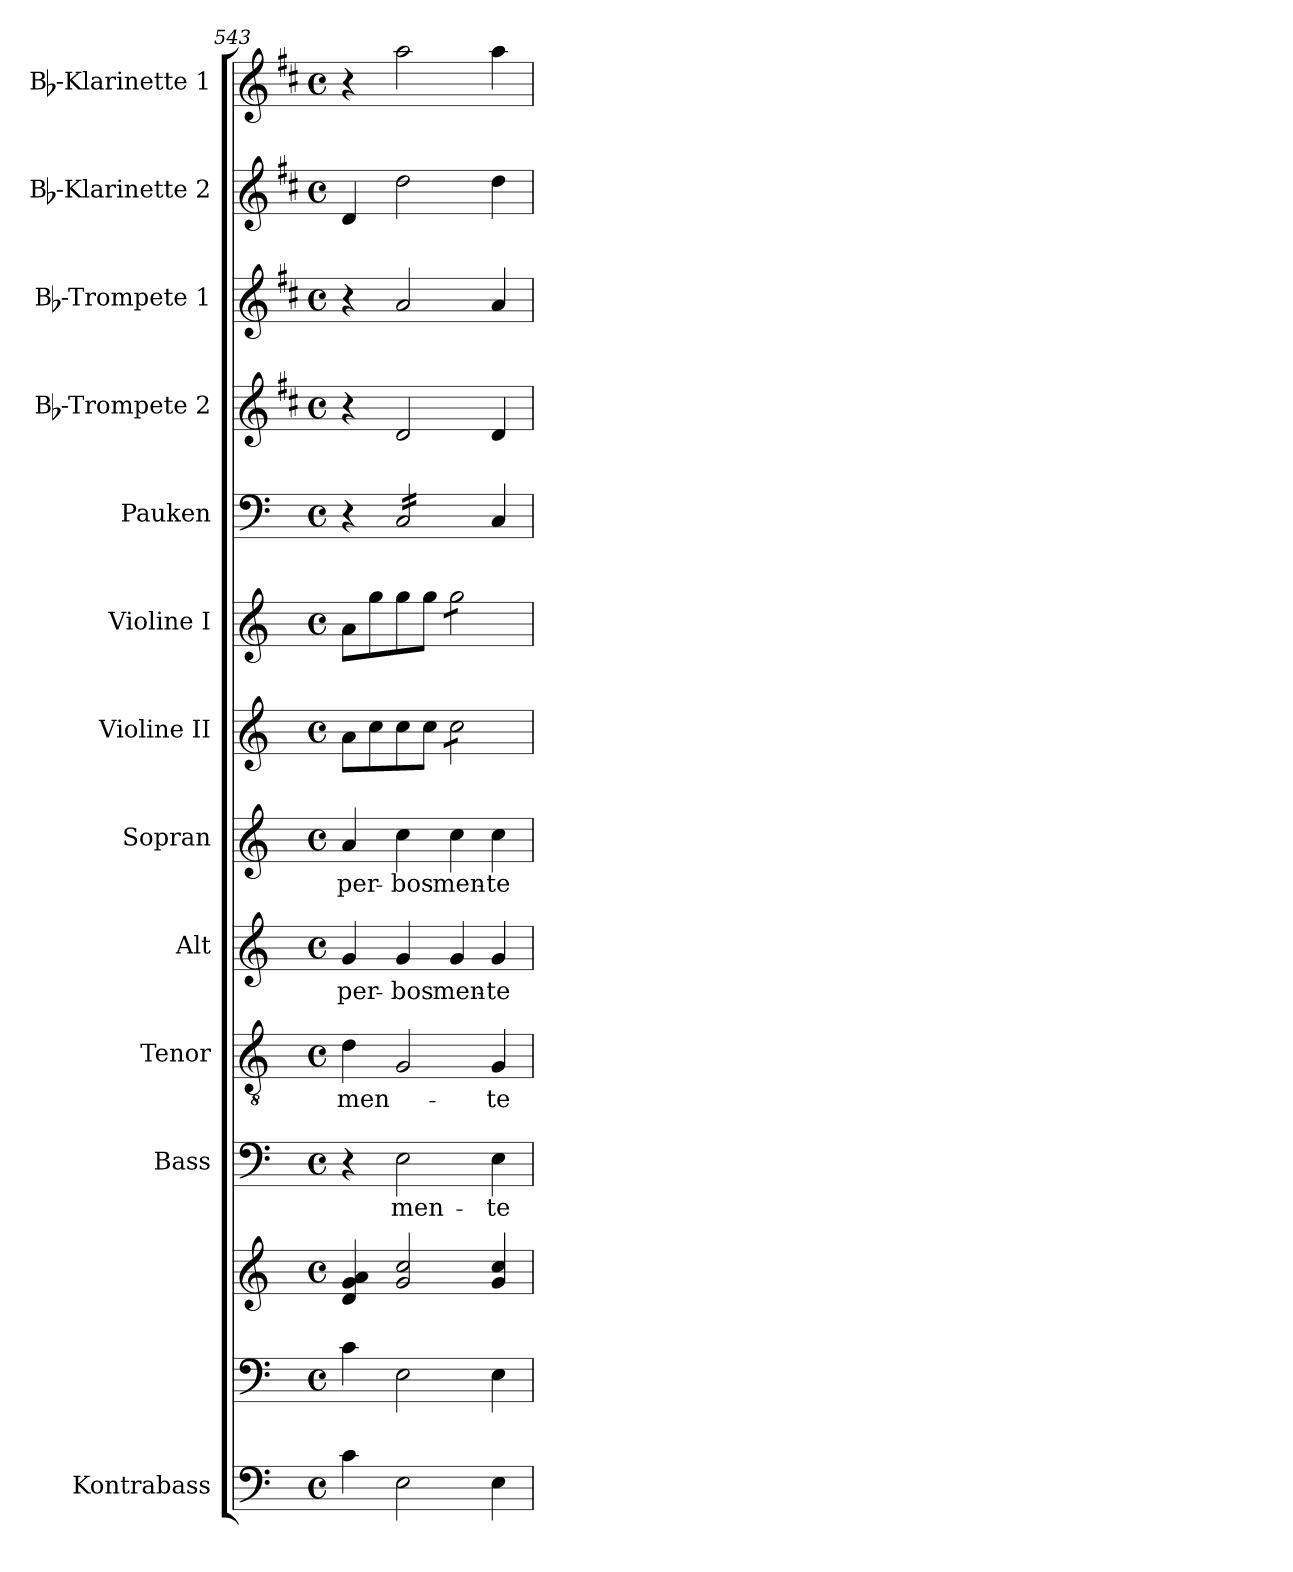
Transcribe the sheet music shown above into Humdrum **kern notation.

**kern	**kern	**kern	**kern	**text	**kern	**text	**kern	**text	**kern	**text	**kern	**kern	**kern	**kern	**kern	**kern	**kern
*part13	*part12	*part12	*part11	*part11	*part10	*part10	*part9	*part9	*part8	*part8	*part7	*part6	*part5	*part4	*part3	*part2	*part1
*staff14	*staff13	*staff12	*staff11	*staff11	*staff10	*staff10	*staff9	*staff9	*staff8	*staff8	*staff7	*staff6	*staff5	*staff4	*staff3	*staff2	*staff1
*I"Kontrabass	*	*	*I"Bass	*	*I"Tenor	*	*I"Alt	*	*I"Sopran	*	*I"Violine II	*I"Violine I	*I"Pauken	*I"Bb-Trompete 2	*I"Bb-Trompete 1	*I"Bb-Klarinette 2	*I"Bb-Klarinette 1
*I'Kb.	*	*	*I'B.	*	*I'T.	*	*I'A.	*	*I'S.	*	*I'Vl. II	*I'Vl. I	*I'Pk.	*I'Bb Trp. 2	*I'Bb Trp. 1	*I'Bb Kl. 2	*I'Bb Kl. 1
*clefF4	*clefF4	*clefG2	*clefF4	*	*clefGv2	*	*clefG2	*	*clefG2	*	*clefG2	*clefG2	*clefF4	*clefG2	*clefG2	*clefG2	*clefG2
*ITrd7c12	*	*	*	*	*	*	*	*	*	*	*	*	*	*ITrd1c2	*ITrd1c2	*ITrd1c2	*ITrd1c2
*k[]	*k[]	*k[]	*k[]	*	*k[]	*	*k[]	*	*k[]	*	*k[]	*k[]	*k[]	*k[]	*k[]	*k[]	*k[]
*C:	*C:	*C:	*C:	*	*C:	*	*C:	*	*C:	*	*C:	*C:	*C:	*C:	*C:	*C:	*C:
*M4/4	*M4/4	*M4/4	*M4/4	*	*M4/4	*	*M4/4	*	*M4/4	*	*M4/4	*M4/4	*M4/4	*M4/4	*M4/4	*M4/4	*M4/4
*met(c)	*met(c)	*met(c)	*met(c)	*	*met(c)	*	*met(c)	*	*met(c)	*	*met(c)	*met(c)	*met(c)	*met(c)	*met(c)	*met(c)	*met(c)
=543	=543	=543	=543	=543	=543	=543	=543	=543	=543	=543	=543	=543	=543	=543	=543	=543	=543
!	!	!	!	!	!	!LO:LY:b	!	!LO:LY:b	!	!LO:LY:b	!	!	!	!	!	!	!
4C\	4c\	4d/ 4g/ 4a/	4r	.	4d\	men-	4g/	-per-	4a/	-per-	8a\L	8a\L	4r	4r	4r	4c/	4r
.	.	.	.	.	.	.	.	.	.	.	8cc\	8gg\	.	.	.	.	.
!	!	!	!	!LO:LY:b	!	!	!	!LO:LY:b	!	!LO:LY:b	!	!	!	!	!	!	!
*	*	*	*	*	*	*	*	*	*	*	*	*	*tremolo	*	*	*	*
2EE\	2E\	2g/ 2cc/	2E\	men-	2G/	.	4g/	-bos	4cc\	-bos	8cc\	8gg\	16C/LL	2c/	2g/	2cc\	2gg\
.	.	.	.	.	.	.	.	.	.	.	.	.	16C/	.	.	.	.
.	.	.	.	.	.	.	.	.	.	.	8cc\J	8gg\J	16C/	.	.	.	.
.	.	.	.	.	.	.	.	.	.	.	.	.	16C/	.	.	.	.
!	!	!	!	!	!	!	!	!LO:LY:b	!	!LO:LY:b	!	!	!	!	!	!	!
*	*	*	*	*	*	*	*	*	*	*	*tremolo	*	*	*	*	*	*
*	*	*	*	*	*	*	*	*	*	*	*	*tremolo	*	*	*	*	*
.	.	.	.	.	.	.	4g/	men-	4cc\	men-	8cc\L	8gg\L	16C/	.	.	.	.
.	.	.	.	.	.	.	.	.	.	.	.	.	16C/	.	.	.	.
.	.	.	.	.	.	.	.	.	.	.	8cc\	8gg\	16C/	.	.	.	.
.	.	.	.	.	.	.	.	.	.	.	.	.	16C/JJ	.	.	.	.
*	*	*	*	*	*	*	*	*	*	*	*	*	*Xtremolo	*	*	*	*
!	!	!	!	!LO:LY:b	!	!LO:LY:b	!	!LO:LY:b	!	!LO:LY:b	!	!	!	!	!	!	!
4EE\	4E\	4g/ 4cc/	4E\	-te	4G/	-te	4g/	-te	4cc\	-te	8cc\	8gg\	4C/	4c/	4g/	4cc\	4gg\
.	.	.	.	.	.	.	.	.	.	.	8cc\J	8gg\J	.	.	.	.	.
*	*	*	*	*	*	*	*	*	*	*	*	*Xtremolo	*	*	*	*	*
*	*	*	*	*	*	*	*	*	*	*	*Xtremolo	*	*	*	*	*	*
=	=	=	=	=	=	=	=	=	=	=	=	=	=	=	=	=	=
*-	*-	*-	*-	*-	*-	*-	*-	*-	*-	*-	*-	*-	*-	*-	*-	*-	*-
